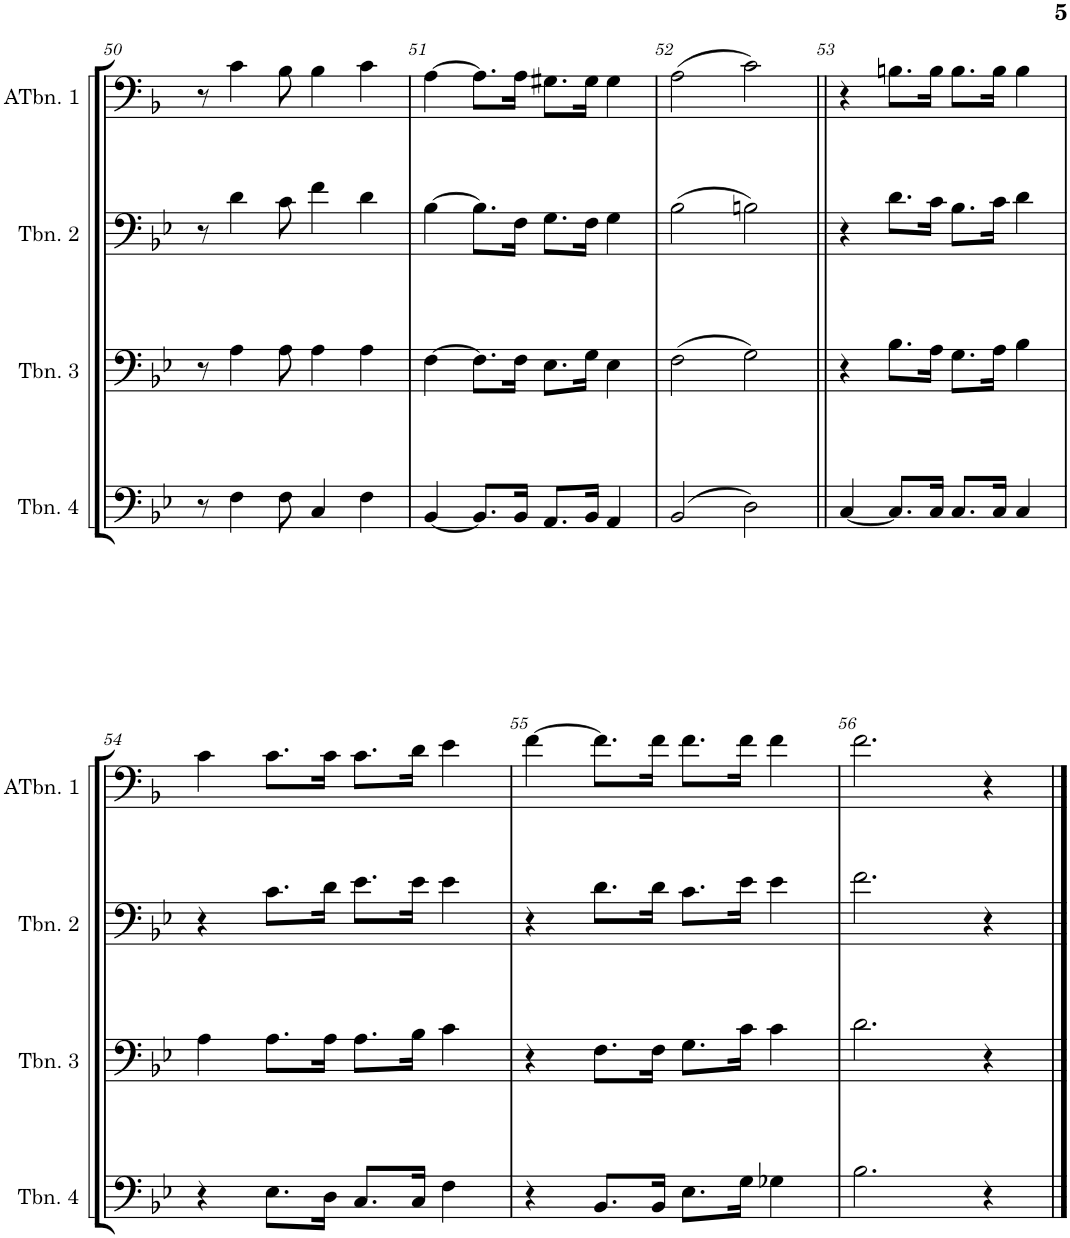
**kern	**kern	**kern	**kern
*part4	*part3	*part2	*part1
*staff4	*staff3	*staff2	*staff1
*I"Trombone 4	*I"Trombone 3	*I"Trombone 2	*I"Alto Tbn 1
*I'Tbn. 4	*I'Tbn. 3	*I'Tbn. 2	*I'ATbn. 1
!!LO:PB:g=z
*clefF4	*clefF4	*clefF4	*clefF4
*	*	*	*Trd-3c-5
*k[b-e-]	*k[b-e-]	*k[b-e-]	*k[b-]
*M2/2	*M2/2	*M2/2	*M2/2
*met(c|)	*met(c|)	*met(c|)	*met(c|)
=50	=50	=50	=50
8r	8r	8r	8r
4F\	4A\	4d\	4c\
8F\	8A\	8c\	8B-\
4C/	4A\	4f\	4B-\
4F\	4A\	4d\	4c\
=51	=51	=51	=51
[4BB-/	[4F\	[4B-\	[4A\
8.BB-/L]	8.F\L]	8.B-\L]	8.A\L]
16BB-/Jk	16F\Jk	16F\Jk	16A\Jk
8.AA/L	8.E-\L	8.G\L	8.G#X\L
16BB-/Jk	16G\Jk	16F\Jk	16G#\Jk
4AA/	4E-\	4G\	4G#\
=52	=52	=52	=52
(2BB-/	(2F\	(2B-\	(2A\
2D\)	2G\)	2Bn\)	2c\)
=53||	=53||	=53||	=53||
[4C/	4r	4r	4r
8.C/L]	8.B-\L	8.d\L	8.Bn\L
16C/Jk	16A\Jk	16c\Jk	16B\Jk
8.C/L	8.G\L	8.B-\L	8.B\L
16C/Jk	16A\Jk	16c\Jk	16B\Jk
4C/	4B-\	4d\	4B\
!!LO:LB:g=z
=54	=54	=54	=54
4r	4A\	4r	4c\
8.E-\L	8.A\L	8.c\L	8.c\L
16D\Jk	16A\Jk	16d\Jk	16c\Jk
8.C/L	8.A\L	8.e-\L	8.c\L
16C/Jk	16B-\Jk	16e-\Jk	16d\Jk
4F\	4c\	4e-\	4e\
=55	=55	=55	=55
4r	4r	4r	[4f\
8.BB-/L	8.F\L	8.d\L	8.f\L]
16BB-/Jk	16F\Jk	16d\Jk	16f\Jk
8.E-\L	8.G\L	8.c\L	8.f\L
16G\Jk	16c\Jk	16e-\Jk	16f\Jk
4G-X\	4c\	4e-\	4f\
=56	=56	=56	=56
2.B-\	2.d\	2.f\	2.f\
4r	4r	4r	4r
==	==	==	==
*-	*-	*-	*-
